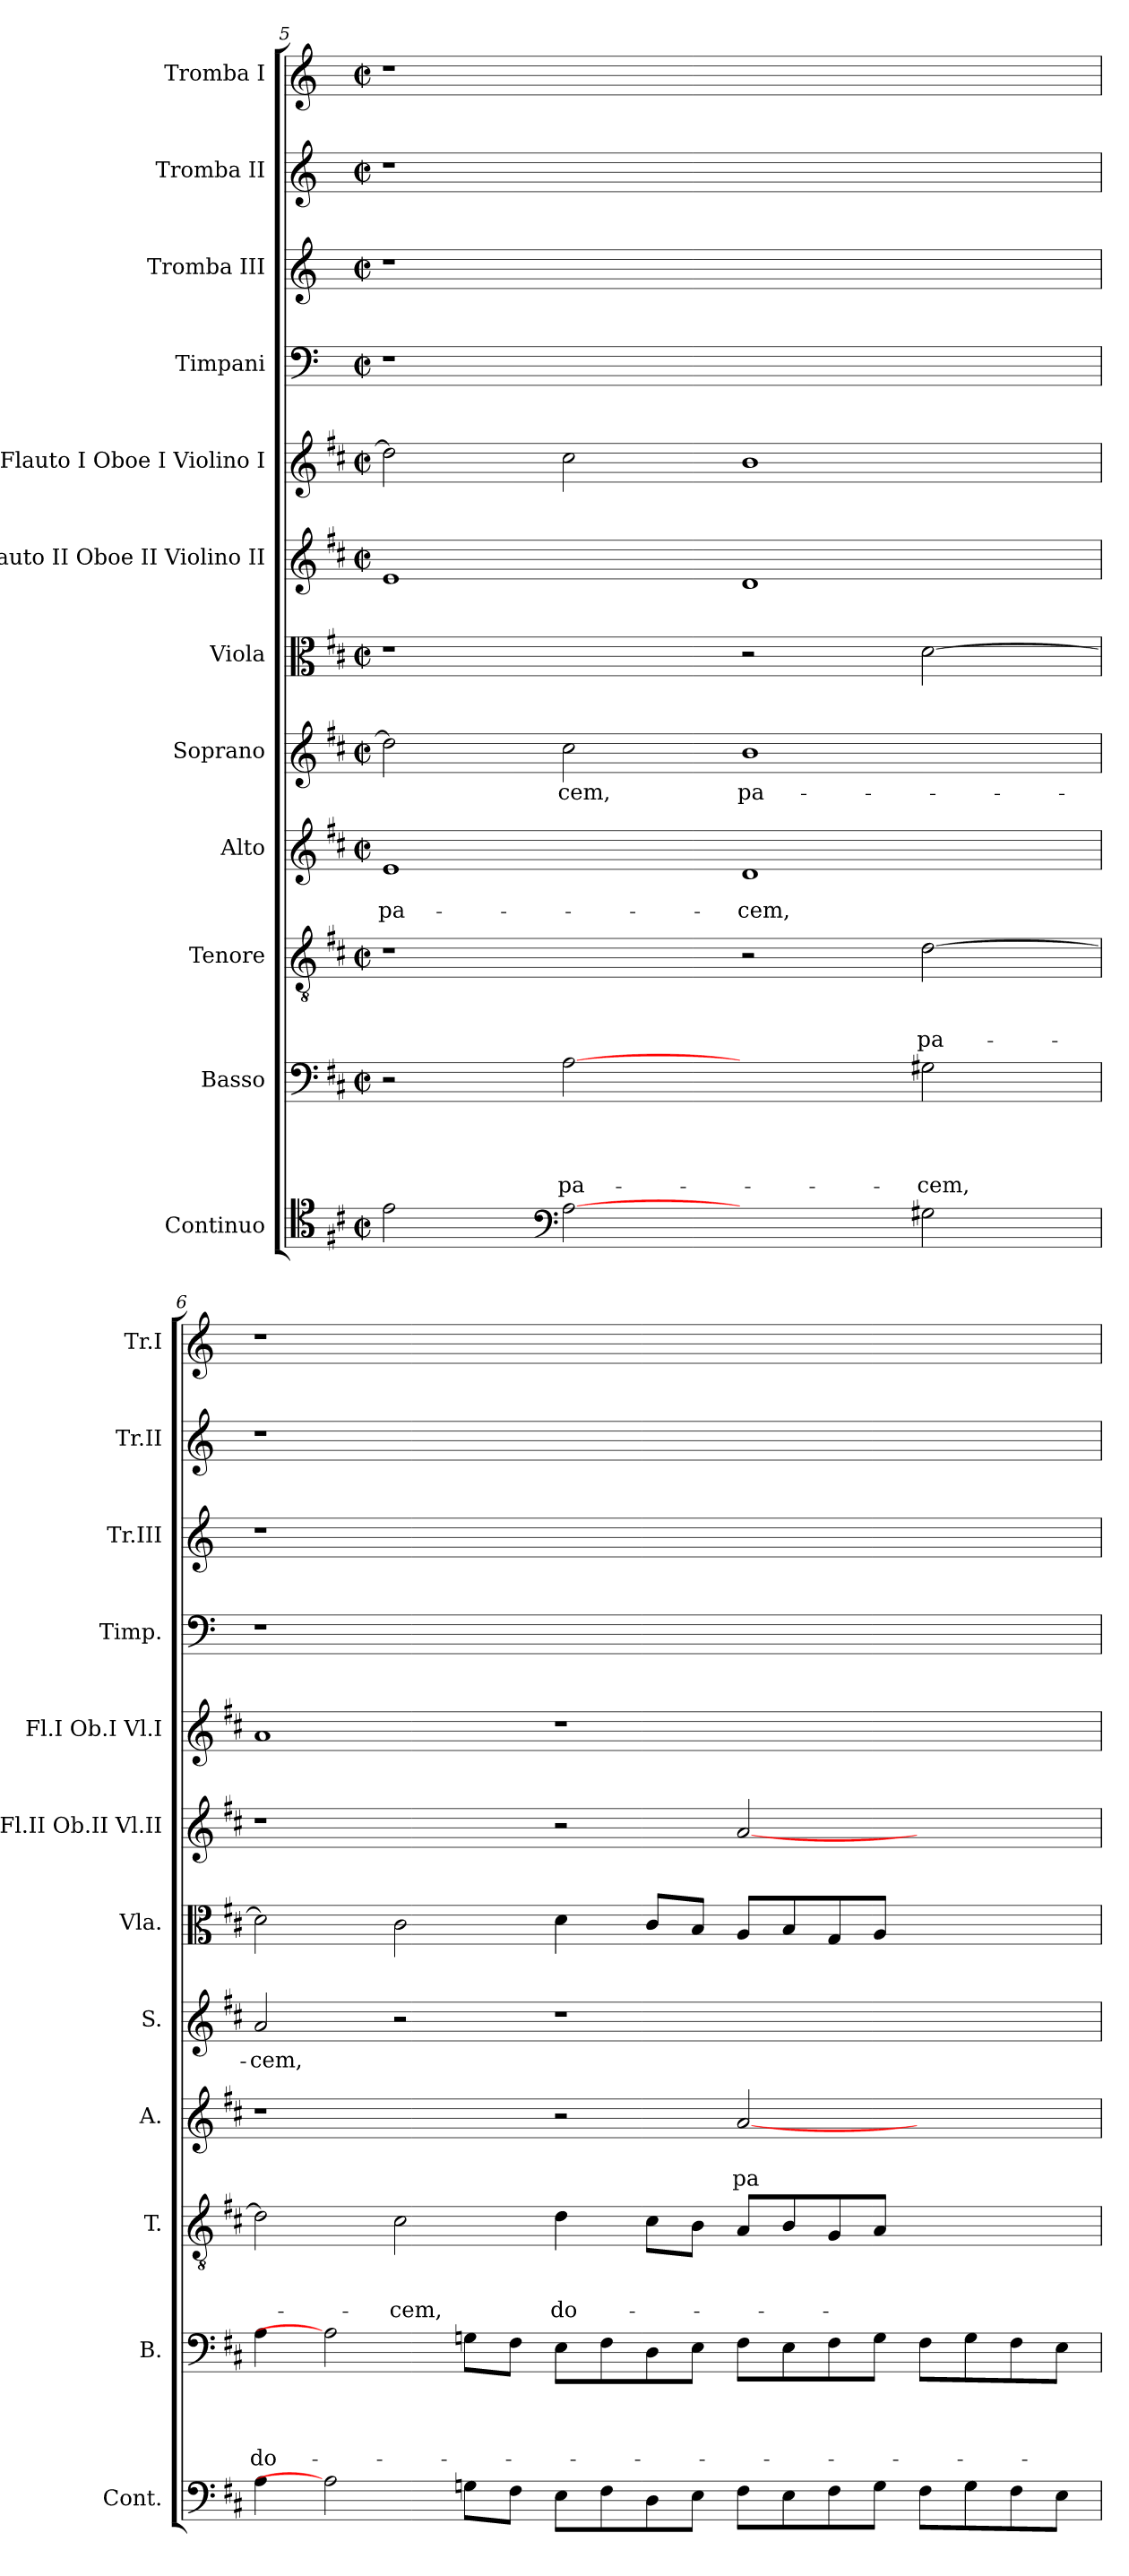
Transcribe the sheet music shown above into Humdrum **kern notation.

**kern	**kern	**text	**text	**text	**text	**kern	**text	**text	**text	**kern	**text	**text	**kern	**text	**kern	**kern	**kern	**kern	**kern	**kern	**kern
*part12	*part11	*part11	*part11	*part11	*part11	*part10	*part10	*part10	*part10	*part9	*part9	*part9	*part8	*part8	*part7	*part6	*part5	*part4	*part3	*part2	*part1
*staff12	*staff11	*staff11	*staff11	*staff11	*staff11	*staff10	*staff10	*staff10	*staff10	*staff9	*staff9	*staff9	*staff8	*staff8	*staff7	*staff6	*staff5	*staff4	*staff3	*staff2	*staff1
*I"Continuo	*I"Basso	*	*	*	*	*I"Tenore	*	*	*	*I"Alto	*	*	*I"Soprano	*	*I"Viola	*I"Flauto II Oboe II Violino II	*I"Flauto I Oboe I Violino I	*I"Timpani	*I"Tromba III	*I"Tromba II	*I"Tromba I
*I'Cont.	*I'B.	*	*	*	*	*I'T.	*	*	*	*I'A.	*	*	*I'S.	*	*I'Vla.	*I'Fl.II Ob.II Vl.II	*I'Fl.I Ob.I Vl.I	*I'Timp.	*I'Tr.III	*I'Tr.II	*I'Tr.I
*clefC4	*clefF4	*	*	*	*	*clefGv2	*	*	*	*clefG2	*	*	*clefG2	*	*clefC3	*clefG2	*clefG2	*clefF4	*clefG2	*clefG2	*clefG2
*	*	*	*	*	*	*	*	*	*	*	*	*	*	*	*	*	*	*ITrd-1c-2	*ITrd-1c-2	*ITrd-1c-2	*ITrd-1c-2
*k[f#c#]	*k[f#c#]	*	*	*	*	*k[f#c#]	*	*	*	*k[f#c#]	*	*	*k[f#c#]	*	*k[f#c#]	*k[f#c#]	*k[f#c#]	*k[f#c#]	*k[f#c#]	*k[f#c#]	*k[f#c#]
*D:	*D:	*	*	*	*	*D:	*	*	*	*D:	*	*	*D:	*	*D:	*D:	*D:	*D:	*D:	*D:	*D:
*M2/2	*M2/2	*	*	*	*	*M2/2	*	*	*	*M2/2	*	*	*M2/2	*	*M2/2	*M2/2	*M2/2	*M2/2	*M2/2	*M2/2	*M2/2
*met(c|)	*met(c|)	*	*	*	*	*met(c|)	*	*	*	*met(c|)	*	*	*met(c|)	*	*met(c|)	*met(c|)	*met(c|)	*met(c|)	*met(c|)	*met(c|)	*met(c|)
=5	=5	=5	=5	=5	=5	=5	=5	=5	=5	=5	=5	=5	=5	=5	=5	=5	=5	=5	=5	=5	=5
!	!	!	!	!	!	!	!	!	!	!	!	!LO:LY:b	!	!	!	!	!	!	!	!	!
2e\	2r	.	.	.	.	1r	.	.	.	1e	.	pa-	2dd\]	.	1r	1e	2dd\]	1r	1r	1r	1r
*clefF4	*	*	*	*	*	*	*	*	*	*	*	*	*	*	*	*	*	*	*	*	*
!	!	!	!	!	!LO:LY:b	!	!	!	!	!	!	!	!	!LO:LY:b	!	!	!	!	!	!	!
[2A	[2A	.	.	.	pa-	.	.	.	.	.	.	.	2cc#\	-cem,	.	.	2cc#\	.	.	.	.
!	!	!	!	!	!	!	!	!	!	!	!	!LO:LY:b	!	!LO:LY:b	!	!	!	!	!	!	!
2ryy	2ryy	.	.	.	.	2r	.	.	.	1d	.	-cem,	1b	pa-	2r	1d	1b	1ryy	1ryy	1ryy	1ryy
!	!	!	!	!	!LO:LY:b	!	!	!	!LO:LY:b	!	!	!	!	!	!	!	!	!	!	!	!
2G#X\	2G#X\	.	.	.	-cem,	[2d\	.	.	pa-	.	.	.	.	.	[2d\	.	.	.	.	.	.
!!LO:LB:g=z
=6	=6	=6	=6	=6	=6	=6	=6	=6	=6	=6	=6	=6	=6	=6	=6	=6	=6	=6	=6	=6	=6
!	!	!	!	!	!LO:LY:b	!	!	!	!	!	!	!	!	!LO:LY:b	!	!	!	!	!	!	!
4A\	4A\	.	.	.	do-	2d\]	.	.	.	1r	.	.	2a/	-cem,	2d\]	1r	1a	1r	1r	1r	1r
2A]	2A]	.	.	.	.	.	.	.	.	.	.	.	.	.	.	.	.	.	.	.	.
!	!	!	!	!	!	!	!	!	!LO:LY:b	!	!	!	!	!	!	!	!	!	!	!	!
.	.	.	.	.	.	2c#\	.	.	-cem,	.	.	.	2r	.	2c#\	.	.	.	.	.	.
8Gn\L	8Gn\L	.	.	.	.	.	.	.	.	.	.	.	.	.	.	.	.	.	.	.	.
8F#\J	8F#\J	.	.	.	.	.	.	.	.	.	.	.	.	.	.	.	.	.	.	.	.
!	!	!	!	!	!	!	!	!	!LO:LY:b	!	!	!	!	!	!	!	!	!	!	!	!
8E\L	8E\L	.	.	.	.	4d\	.	.	do-	2r	.	.	1r	.	4d\	2r	1r	1.ryy	1.ryy	1.ryy	1.ryy
8F#\	8F#\	.	.	.	.	.	.	.	.	.	.	.	.	.	.	.	.	.	.	.	.
8D\	8D\	.	.	.	.	8c#\L	.	.	.	.	.	.	.	.	8c#/L	.	.	.	.	.	.
8E\J	8E\J	.	.	.	.	8B\J	.	.	.	.	.	.	.	.	8B/J	.	.	.	.	.	.
!	!	!	!	!	!	!	!	!	!	!	!	!LO:LY:b	!	!	!	!	!	!	!	!	!
8F#\L	8F#\L	.	.	.	.	8A/L	.	.	.	[2a/	.	pa-	.	.	8A/L	[2a/	.	.	.	.	.
8E\	8E\	.	.	.	.	8B/	.	.	.	.	.	.	.	.	8B/	.	.	.	.	.	.
8F#\	8F#\	.	.	.	.	8G/	.	.	.	.	.	.	.	.	8G/	.	.	.	.	.	.
8G\J	8G\J	.	.	.	.	8A/J	.	.	.	.	.	.	.	.	8A/J	.	.	.	.	.	.
8F#\L	8F#\L	.	.	.	.	2ryy	.	.	.	2ryy	.	.	2ryy	.	2ryy	2ryy	2ryy	.	.	.	.
8G\	8G\	.	.	.	.	.	.	.	.	.	.	.	.	.	.	.	.	.	.	.	.
8F#\	8F#\	.	.	.	.	.	.	.	.	.	.	.	.	.	.	.	.	.	.	.	.
8E\J	8E\J	.	.	.	.	.	.	.	.	.	.	.	.	.	.	.	.	.	.	.	.
=	=	=	=	=	=	=	=	=	=	=	=	=	=	=	=	=	=	=	=	=	=
*-	*-	*-	*-	*-	*-	*-	*-	*-	*-	*-	*-	*-	*-	*-	*-	*-	*-	*-	*-	*-	*-
